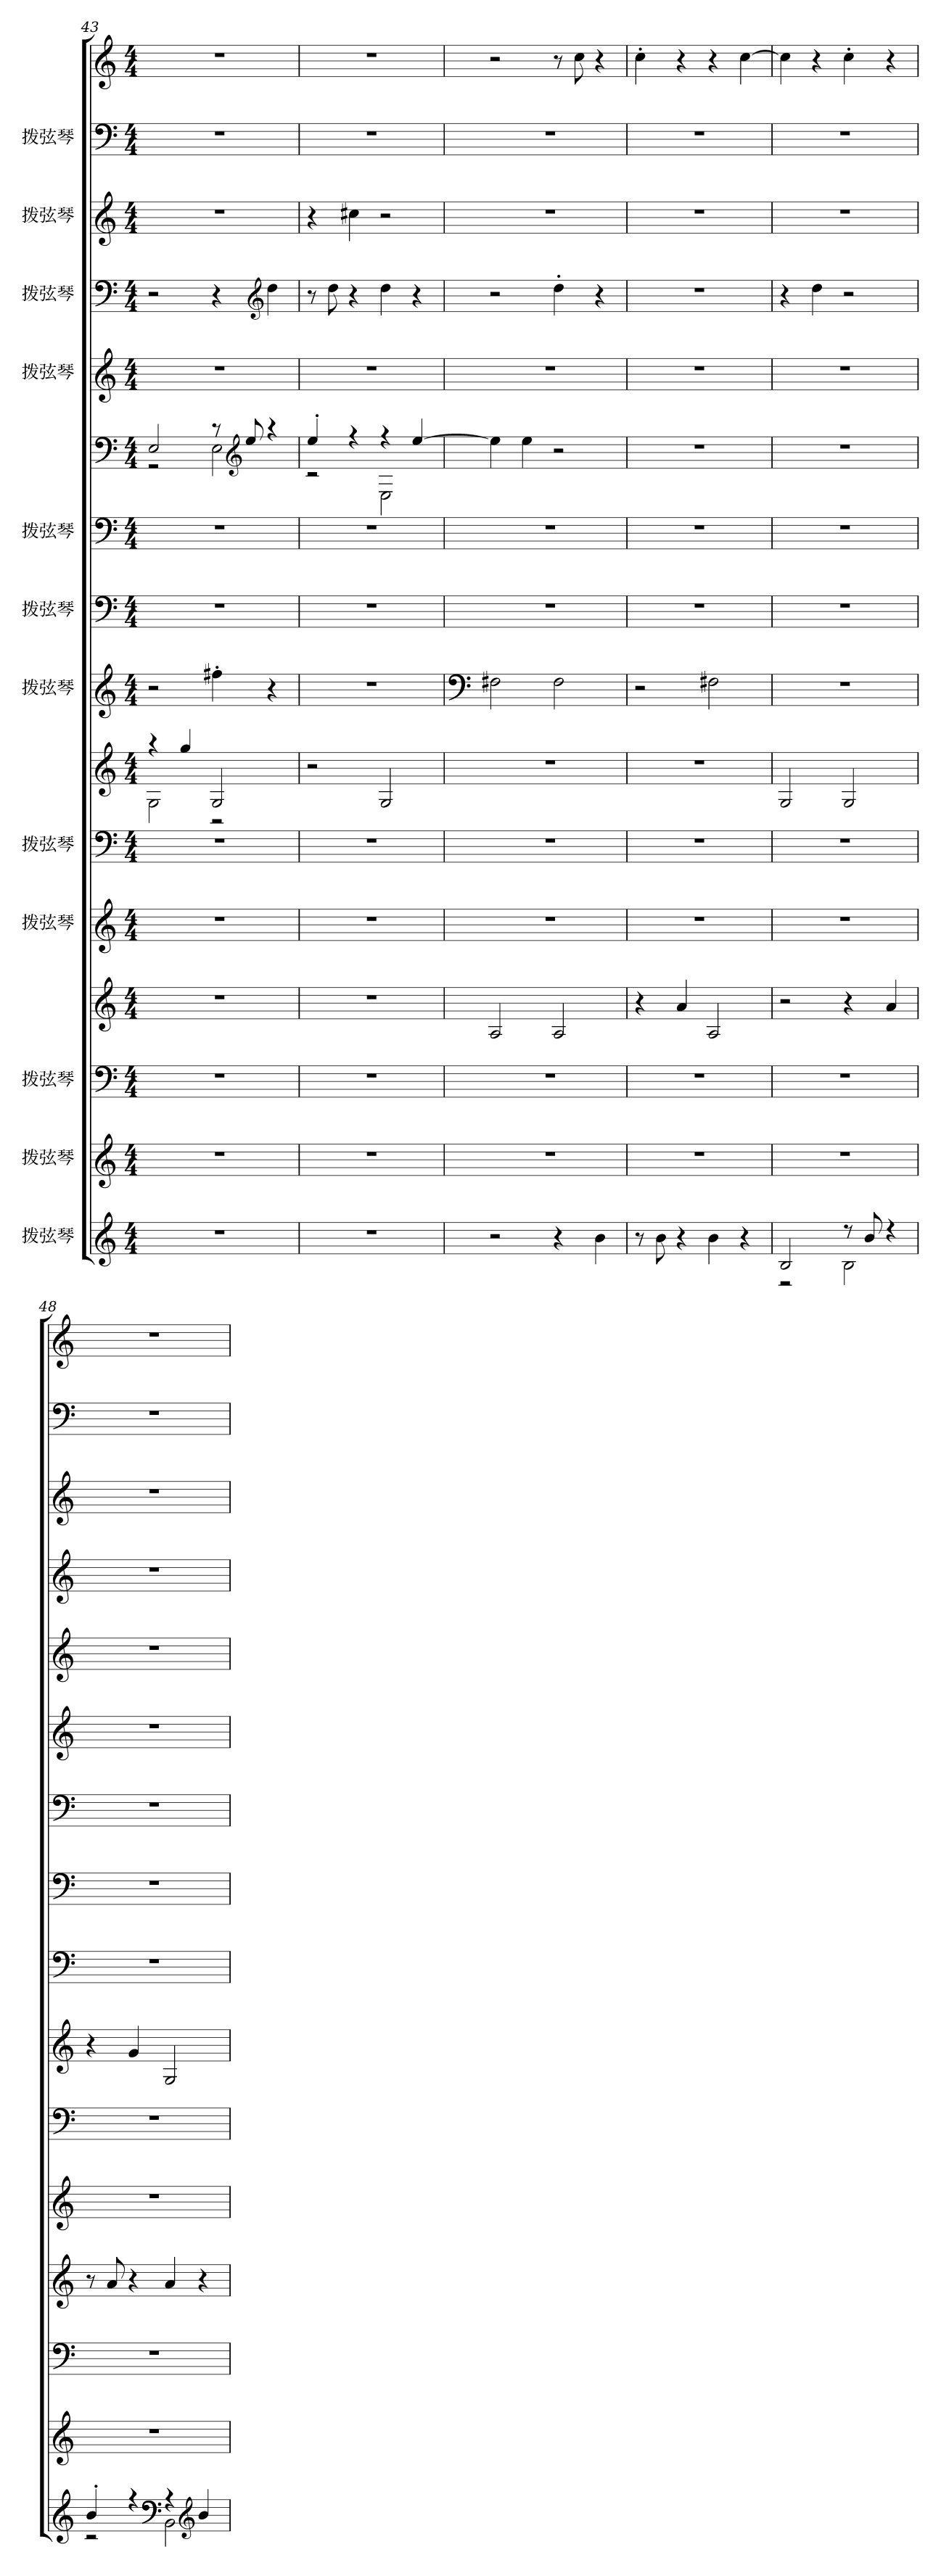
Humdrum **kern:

**kern	**kern	**kern	**kern	**kern	**kern	**kern	**kern	**kern	**kern	**kern	**kern	**kern	**kern	**kern	**kern
*part12	*part11	*part10	*part10	*part9	*part8	*part8	*part7	*part6	*part5	*part5	*part4	*part3	*part2	*part1	*part1
*staff16	*staff15	*staff14	*staff13	*staff12	*staff11	*staff10	*staff9	*staff8	*staff7	*staff6	*staff5	*staff4	*staff3	*staff2	*staff1
*I"拨弦琴	*I"拨弦琴	*I"拨弦琴	*	*I"拨弦琴	*I"拨弦琴	*	*I"拨弦琴	*I"拨弦琴	*I"拨弦琴	*	*I"拨弦琴	*I"拨弦琴	*I"拨弦琴	*I"拨弦琴	*
*clefG2	*clefG2	*clefF4	*clefG2	*clefG2	*clefF4	*clefG2	*clefG2	*clefF4	*clefF4	*clefF4	*clefG2	*clefF4	*clefG2	*clefF4	*clefG2
*k[]	*k[]	*k[]	*k[]	*k[]	*k[]	*k[]	*k[]	*k[]	*k[]	*k[]	*k[]	*k[]	*k[]	*k[]	*k[]
*M4/4	*M4/4	*M4/4	*M4/4	*M4/4	*M4/4	*M4/4	*M4/4	*M4/4	*M4/4	*M4/4	*M4/4	*M4/4	*M4/4	*M4/4	*M4/4
=43	=43	=43	=43	=43	=43	=43	=43	=43	=43	=43	=43	=43	=43	=43	=43
*	*	*	*	*	*	*^	*	*	*	*^	*	*	*	*	*
1r	1r	1r	1r	1r	1r	4r	2G\	2r	1r	1r	2E/	2r	1r	2r	1r	1r	1r
.	.	.	.	.	.	4gg/	.	.	.	.	.	.	.	.	.	.	.
.	.	.	.	.	.	2G/	2r	4ff#X'\	.	.	8r	2E\	.	4r	.	.	.
*	*	*	*	*	*	*	*	*	*	*	*clefG2	*	*	*	*	*	*
.	.	.	.	.	.	.	.	.	.	.	8ee/	.	.	.	.	.	.
*	*	*	*	*	*	*	*	*	*	*	*	*	*	*clefG2	*	*	*
.	.	.	.	.	.	.	.	4r	.	.	4r	.	.	4dd\	.	.	.
*	*	*	*	*	*	*v	*v	*	*	*	*	*	*	*	*	*	*
=44	=44	=44	=44	=44	=44	=44	=44	=44	=44	=44	=44	=44	=44	=44	=44	=44
1r	1r	1r	1r	1r	1r	2r	1r	1r	1r	4ee'/	2r	1r	8r	4r	1r	1r
.	.	.	.	.	.	.	.	.	.	.	.	.	8dd\	.	.	.
.	.	.	.	.	.	.	.	.	.	4r	.	.	4r	4cc#X\	.	.
.	.	.	.	.	.	2G/	.	.	.	4r	2E\	.	4dd\	2r	.	.
.	.	.	.	.	.	.	.	.	.	[4ee/	.	.	4r	.	.	.
*	*	*	*	*	*	*	*	*	*	*v	*v	*	*	*	*	*
=45	=45	=45	=45	=45	=45	=45	=45	=45	=45	=45	=45	=45	=45	=45	=45
*	*	*	*	*	*	*	*clefF4	*	*	*	*	*	*	*	*
2r	1r	1r	2A/	1r	1r	1r	2F#X\	1r	1r	4ee\]	1r	2r	1r	1r	2r
.	.	.	.	.	.	.	.	.	.	4ee\	.	.	.	.	.
4r	.	.	2A/	.	.	.	2F#\	.	.	2r	.	4dd'\	.	.	8r
.	.	.	.	.	.	.	.	.	.	.	.	.	.	.	8cc\
4b\	.	.	.	.	.	.	.	.	.	.	.	4r	.	.	4r
=46	=46	=46	=46	=46	=46	=46	=46	=46	=46	=46	=46	=46	=46	=46	=46
8r	1r	1r	4r	1r	1r	1r	2r	1r	1r	1r	1r	1r	1r	1r	4cc'\
8b\	.	.	.	.	.	.	.	.	.	.	.	.	.	.	.
4r	.	.	4a/	.	.	.	.	.	.	.	.	.	.	.	4r
4b\	.	.	2A/	.	.	.	2F#X\	.	.	.	.	.	.	.	4r
4r	.	.	.	.	.	.	.	.	.	.	.	.	.	.	[4cc\
!!LO:PB:g=z
=47	=47	=47	=47	=47	=47	=47	=47	=47	=47	=47	=47	=47	=47	=47	=47
*^	*	*	*	*	*	*	*	*	*	*	*	*	*	*	*
2B/	2r	1r	1r	2r	1r	1r	2G/	1r	1r	1r	1r	1r	4r	1r	1r	4cc\]
.	.	.	.	.	.	.	.	.	.	.	.	.	4dd\	.	.	4r
8r	2B\	.	.	4r	.	.	2G/	.	.	.	.	.	2r	.	.	4cc'\
8b/	.	.	.	.	.	.	.	.	.	.	.	.	.	.	.	.
4r	.	.	.	4a/	.	.	.	.	.	.	.	.	.	.	.	4r
=48	=48	=48	=48	=48	=48	=48	=48	=48	=48	=48	=48	=48	=48	=48	=48	=48
4b'/	2r	1r	1r	8r	1r	1r	4r	1r	1r	1r	1r	1r	1r	1r	1r	1r
.	.	.	.	8a/	.	.	.	.	.	.	.	.	.	.	.	.
4r	.	.	.	4r	.	.	4g/	.	.	.	.	.	.	.	.	.
*clefF4	*	*	*	*	*	*	*	*	*	*	*	*	*	*	*	*
4r	2BB\	.	.	4a/	.	.	2G/	.	.	.	.	.	.	.	.	.
*clefG2	*	*	*	*	*	*	*	*	*	*	*	*	*	*	*	*
4b/	.	.	.	4r	.	.	.	.	.	.	.	.	.	.	.	.
*v	*v	*	*	*	*	*	*	*	*	*	*	*	*	*	*	*
=	=	=	=	=	=	=	=	=	=	=	=	=	=	=	=
*-	*-	*-	*-	*-	*-	*-	*-	*-	*-	*-	*-	*-	*-	*-	*-
